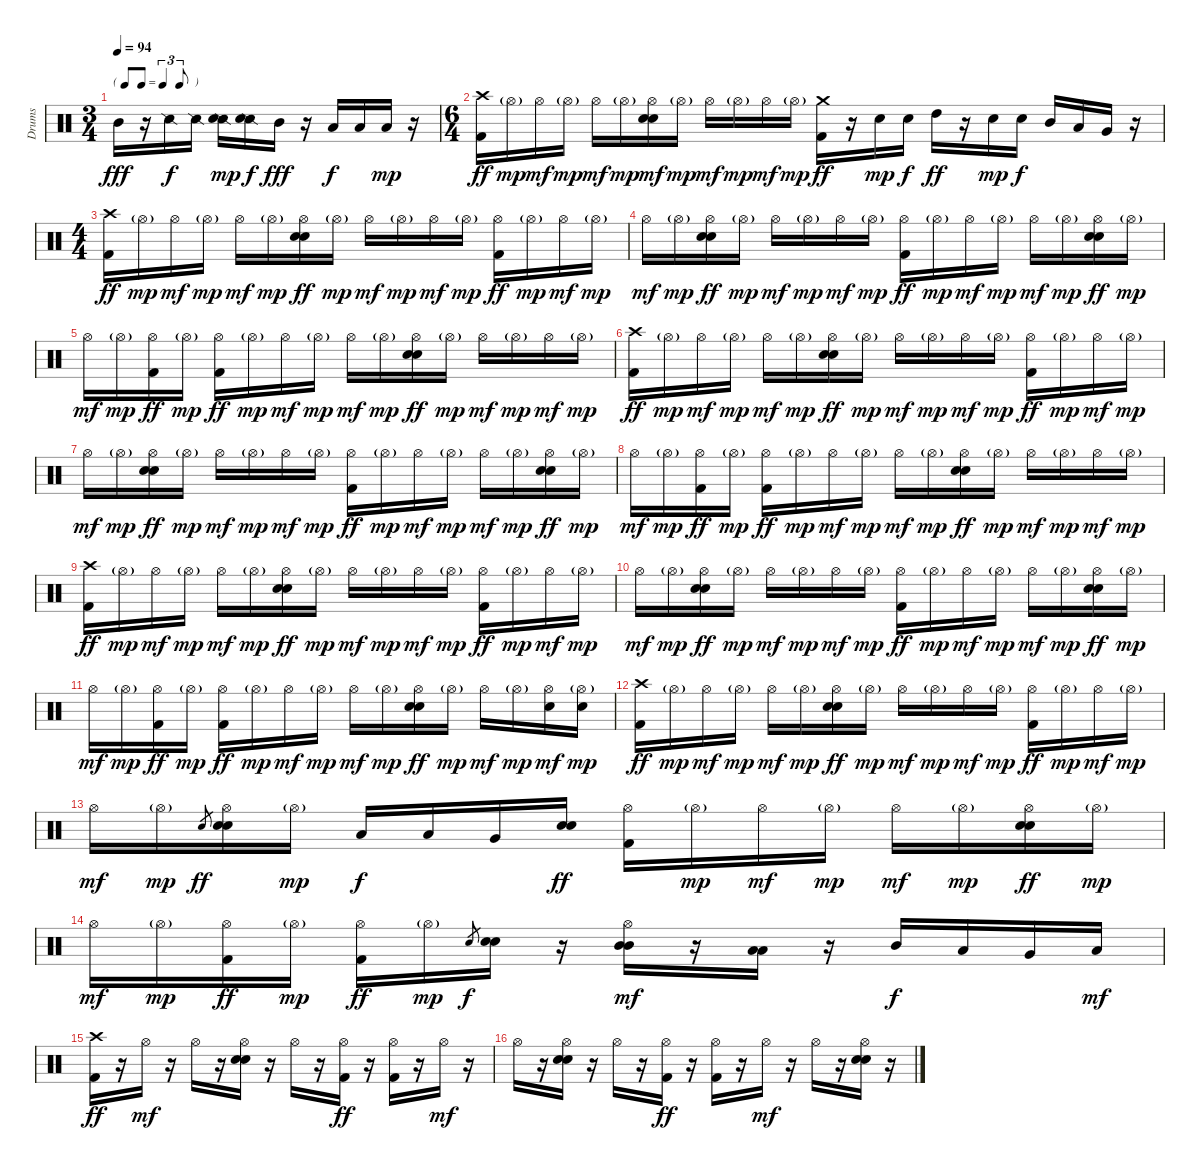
\track ("Drums" "Drums") {instrument percussion}
\staff {score}
\articulation defaults
\ts (3 4)
\tf triplet8th
\tempo 94
\clef neutral
\ks c "Mid Tom (hit)".16{dy fff}
r.16 "Snare (side stick) 2".16{dy f} "Snare (side stick) 2".16 ("Snare (side stick) 2" "Electric Snare (hit)").16{dy mp} ("Snare (side stick) 2" "Electric Snare (hit)").16{dy f} "Mid Tom (hit)".16{dy fff} r.16 "Low Tom (hit)".16{dy f} "Low Tom (hit)".16 "Low Floor Tom (hit)".16{dy mp} r.16 |
\ts (6 4)
("Crash high (hit)" "Kick (hit) 2").16{dy ff} "Hi-Hat (open)"{g}.16{dy mp} "Hi-Hat (open)".16{dy mf} "Hi-Hat (open)"{g}.16{dy mp} "Hi-Hat (open)".16{dy mf} "Hi-Hat (open)"{g}.16{dy mp} ("Hi-Hat (open)" "Electric Snare (hit)" "Metronome (bell)").16{dy mf} "Hi-Hat (open)"{g}.16{dy mp} "Hi-Hat (open)".16{dy mf} "Hi-Hat (open)"{g}.16{dy mp} "Hi-Hat (open)".16{dy mf} "Hi-Hat (open)"{g}.16{dy mp} ("Crash medium (hit)" "Kick (hit) 2").16{dy ff} r.16 "Electric Snare (hit)".16{dy mp} "Electric Snare (hit)".16{dy f} "High Tom (hit)".16{dy ff} r.16 "Electric Snare (hit)".16{dy mp} "Electric Snare (hit)".16{dy f} "Mid Tom (hit)".16 "Low Tom (hit)".16 "Very Low Tom (hit)".16 r.16 |
\ts (4 4)
("Crash high (hit)" "Kick (hit) 2").16{dy ff} "Hi-Hat (open)"{g}.16{dy mp} "Hi-Hat (open)".16{dy mf} "Hi-Hat (open)"{g}.16{dy mp} "Hi-Hat (open)".16{dy mf} "Hi-Hat (open)"{g}.16{dy mp} ("Hi-Hat (open)" "Electric Snare (hit)" "Metronome (bell)").16{dy ff} "Hi-Hat (open)"{g}.16{dy mp} "Hi-Hat (open)".16{dy mf} "Hi-Hat (open)"{g}.16{dy mp} "Hi-Hat (open)".16{dy mf} "Hi-Hat (open)"{g}.16{dy mp} ("Hi-Hat (open)" "Kick (hit) 2").16{dy ff} "Hi-Hat (open)"{g}.16{dy mp} "Hi-Hat (open)".16{dy mf} "Hi-Hat (open)"{g}.16{dy mp} |
"Hi-Hat (open)".16{dy mf} "Hi-Hat (open)"{g}.16{dy mp} ("Hi-Hat (open)" "Electric Snare (hit)" "Metronome (bell)").16{dy ff} "Hi-Hat (open)"{g}.16{dy mp} "Hi-Hat (open)".16{dy mf} "Hi-Hat (open)"{g}.16{dy mp} "Hi-Hat (open)".16{dy mf} "Hi-Hat (open)"{g}.16{dy mp} ("Hi-Hat (open)" "Kick (hit) 2").16{dy ff} "Hi-Hat (open)"{g}.16{dy mp} "Hi-Hat (open)".16{dy mf} "Hi-Hat (open)"{g}.16{dy mp} "Hi-Hat (open)".16{dy mf} "Hi-Hat (open)"{g}.16{dy mp} ("Hi-Hat (open)" "Electric Snare (hit)" "Metronome (bell)").16{dy ff} "Hi-Hat (open)"{g}.16{dy mp} |
"Hi-Hat (open)".16{dy mf} "Hi-Hat (open)"{g}.16{dy mp} ("Hi-Hat (open)" "Kick (hit) 2").16{dy ff} "Hi-Hat (open)"{g}.16{dy mp} ("Hi-Hat (open)" "Kick (hit) 2").16{dy ff} "Hi-Hat (open)"{g}.16{dy mp} "Hi-Hat (open)".16{dy mf} "Hi-Hat (open)"{g}.16{dy mp} "Hi-Hat (open)".16{dy mf} "Hi-Hat (open)"{g}.16{dy mp} ("Hi-Hat (open)" "Electric Snare (hit)" "Metronome (bell)").16{dy ff} "Hi-Hat (open)"{g}.16{dy mp} "Hi-Hat (open)".16{dy mf} "Hi-Hat (open)"{g}.16{dy mp} "Hi-Hat (open)".16{dy mf} "Hi-Hat (open)"{g}.16{dy mp} |
("Crash high (hit)" "Kick (hit) 2").16{dy ff} "Hi-Hat (open)"{g}.16{dy mp} "Hi-Hat (open)".16{dy mf} "Hi-Hat (open)"{g}.16{dy mp} "Hi-Hat (open)".16{dy mf} "Hi-Hat (open)"{g}.16{dy mp} ("Hi-Hat (open)" "Electric Snare (hit)" "Metronome (bell)").16{dy ff} "Hi-Hat (open)"{g}.16{dy mp} "Hi-Hat (open)".16{dy mf} "Hi-Hat (open)"{g}.16{dy mp} "Hi-Hat (open)".16{dy mf} "Hi-Hat (open)"{g}.16{dy mp} ("Hi-Hat (open)" "Kick (hit) 2").16{dy ff} "Hi-Hat (open)"{g}.16{dy mp} "Hi-Hat (open)".16{dy mf} "Hi-Hat (open)"{g}.16{dy mp} |
"Hi-Hat (open)".16{dy mf} "Hi-Hat (open)"{g}.16{dy mp} ("Hi-Hat (open)" "Electric Snare (hit)" "Metronome (bell)").16{dy ff} "Hi-Hat (open)"{g}.16{dy mp} "Hi-Hat (open)".16{dy mf} "Hi-Hat (open)"{g}.16{dy mp} "Hi-Hat (open)".16{dy mf} "Hi-Hat (open)"{g}.16{dy mp} ("Hi-Hat (open)" "Kick (hit) 2").16{dy ff} "Hi-Hat (open)"{g}.16{dy mp} "Hi-Hat (open)".16{dy mf} "Hi-Hat (open)"{g}.16{dy mp} "Hi-Hat (open)".16{dy mf} "Hi-Hat (open)"{g}.16{dy mp} ("Hi-Hat (open)" "Electric Snare (hit)" "Metronome (bell)").16{dy ff} "Hi-Hat (open)"{g}.16{dy mp} |
"Hi-Hat (open)".16{dy mf} "Hi-Hat (open)"{g}.16{dy mp} ("Hi-Hat (open)" "Kick (hit) 2").16{dy ff} "Hi-Hat (open)"{g}.16{dy mp} ("Hi-Hat (open)" "Kick (hit) 2").16{dy ff} "Hi-Hat (open)"{g}.16{dy mp} "Hi-Hat (open)".16{dy mf} "Hi-Hat (open)"{g}.16{dy mp} "Hi-Hat (open)".16{dy mf} "Hi-Hat (open)"{g}.16{dy mp} ("Hi-Hat (open)" "Electric Snare (hit)" "Metronome (bell)").16{dy ff} "Hi-Hat (open)"{g}.16{dy mp} "Hi-Hat (open)".16{dy mf} "Hi-Hat (open)"{g}.16{dy mp} "Hi-Hat (open)".16{dy mf} "Hi-Hat (open)"{g}.16{dy mp} |
("Crash high (hit)" "Kick (hit) 2").16{dy ff} "Hi-Hat (open)"{g}.16{dy mp} "Hi-Hat (open)".16{dy mf} "Hi-Hat (open)"{g}.16{dy mp} "Hi-Hat (open)".16{dy mf} "Hi-Hat (open)"{g}.16{dy mp} ("Hi-Hat (open)" "Electric Snare (hit)" "Metronome (bell)").16{dy ff} "Hi-Hat (open)"{g}.16{dy mp} "Hi-Hat (open)".16{dy mf} "Hi-Hat (open)"{g}.16{dy mp} "Hi-Hat (open)".16{dy mf} "Hi-Hat (open)"{g}.16{dy mp} ("Hi-Hat (open)" "Kick (hit) 2").16{dy ff} "Hi-Hat (open)"{g}.16{dy mp} "Hi-Hat (open)".16{dy mf} "Hi-Hat (open)"{g}.16{dy mp} |
"Hi-Hat (open)".16{dy mf} "Hi-Hat (open)"{g}.16{dy mp} ("Hi-Hat (open)" "Electric Snare (hit)" "Metronome (bell)").16{dy ff} "Hi-Hat (open)"{g}.16{dy mp} "Hi-Hat (open)".16{dy mf} "Hi-Hat (open)"{g}.16{dy mp} "Hi-Hat (open)".16{dy mf} "Hi-Hat (open)"{g}.16{dy mp} ("Hi-Hat (open)" "Kick (hit) 2").16{dy ff} "Hi-Hat (open)"{g}.16{dy mp} "Hi-Hat (open)".16{dy mf} "Hi-Hat (open)"{g}.16{dy mp} "Hi-Hat (open)".16{dy mf} "Hi-Hat (open)"{g}.16{dy mp} ("Hi-Hat (open)" "Electric Snare (hit)" "Metronome (bell)").16{dy ff} "Hi-Hat (open)"{g}.16{dy mp} |
"Hi-Hat (open)".16{dy mf} "Hi-Hat (open)"{g}.16{dy mp} ("Hi-Hat (open)" "Kick (hit) 2").16{dy ff} "Hi-Hat (open)"{g}.16{dy mp} ("Hi-Hat (open)" "Kick (hit) 2").16{dy ff} "Hi-Hat (open)"{g}.16{dy mp} "Hi-Hat (open)".16{dy mf} "Hi-Hat (open)"{g}.16{dy mp} "Hi-Hat (open)".16{dy mf} "Hi-Hat (open)"{g}.16{dy mp} ("Hi-Hat (open)" "Electric Snare (hit)" "Metronome (bell)").16{dy ff} "Hi-Hat (open)"{g}.16{dy mp} "Hi-Hat (open)".16{dy mf} "Hi-Hat (open)"{g}.16{dy mp} ("Hi-Hat (open)" "Electric Snare (hit)").16{dy mf} ("Hi-Hat (open)"{g} "Electric Snare (hit)").16{dy mp} |
("Crash high (hit)" "Kick (hit) 2").16{dy ff} "Hi-Hat (open)"{g}.16{dy mp} "Hi-Hat (open)".16{dy mf} "Hi-Hat (open)"{g}.16{dy mp} "Hi-Hat (open)".16{dy mf} "Hi-Hat (open)"{g}.16{dy mp} ("Hi-Hat (open)" "Electric Snare (hit)" "Metronome (bell)").16{dy ff} "Hi-Hat (open)"{g}.16{dy mp} "Hi-Hat (open)".16{dy mf} "Hi-Hat (open)"{g}.16{dy mp} "Hi-Hat (open)".16{dy mf} "Hi-Hat (open)"{g}.16{dy mp} ("Hi-Hat (open)" "Kick (hit) 2").16{dy ff} "Hi-Hat (open)"{g}.16{dy mp} "Hi-Hat (open)".16{dy mf} "Hi-Hat (open)"{g}.16{dy mp} |
"Hi-Hat (open)".16{dy mf} "Hi-Hat (open)"{g}.16{dy mp} "Electric Snare (hit)".8{gr dy ff} ("Hi-Hat (open)" "Electric Snare (hit)" "Metronome (bell)").16 "Hi-Hat (open)"{g}.16{dy mp} "Low Tom (hit)".16{dy f} "Low Tom (hit)".16 "Very Low Tom (hit)".16 ("Electric Snare (hit)" "Metronome (bell)").16{dy ff} ("Hi-Hat (open)" "Kick (hit) 2").16 "Hi-Hat (open)"{g}.16{dy mp} "Hi-Hat (open)".16{dy mf} "Hi-Hat (open)"{g}.16{dy mp} "Hi-Hat (open)".16{dy mf} "Hi-Hat (open)"{g}.16{dy mp} ("Hi-Hat (open)" "Electric Snare (hit)" "Metronome (bell)").16{dy ff} "Hi-Hat (open)"{g}.16{dy mp} |
"Hi-Hat (open)".16{dy mf} "Hi-Hat (open)"{g}.16{dy mp} ("Hi-Hat (open)" "Kick (hit) 2").16{dy ff} "Hi-Hat (open)"{g}.16{dy mp} ("Hi-Hat (open)" "Kick (hit) 2").16{dy ff} "Hi-Hat (open)"{g}.16{dy mp} "Electric Snare (hit)".8{gr dy f} ("Electric Snare (hit)" "Metronome (bell)").16 r.16 ("Hi-Hat (open)" "Mid Tom (hit)" "Mid Tom (hit)").16{dy mf} r.16 ("Low Tom (hit)" "Low Tom (hit)").16 r.16 "Mid Tom (hit)".16{dy f} "Low Tom (hit)".16 "Very Low Tom (hit)".16 "Low Floor Tom (hit)".16{dy mf} |
("Crash high (hit)" "Kick (hit) 2").16{dy ff} r.16 "Hi-Hat (open)".16{dy mf} r.16 "Hi-Hat (open)".16 r.16 ("Hi-Hat (open)" "Electric Snare (hit)" "Metronome (bell)").16 r.16 "Hi-Hat (open)".16 r.16 ("Hi-Hat (open)" "Kick (hit) 2").16{dy ff} r.16 ("Hi-Hat (open)" "Kick (hit) 2").16 r.16 "Hi-Hat (open)".16{dy mf} r.16 |
"Hi-Hat (open)".16 r.16 ("Hi-Hat (open)" "Electric Snare (hit)" "Metronome (bell)").16 r.16 "Hi-Hat (open)".16 r.16 ("Hi-Hat (open)" "Kick (hit) 2").16{dy ff} r.16 ("Hi-Hat (open)" "Kick (hit) 2").16 r.16 "Hi-Hat (open)".16{dy mf} r.16 "Hi-Hat (open)".16 r.16 ("Hi-Hat (open)" "Electric Snare (hit)" "Metronome (bell)").16 r.16
